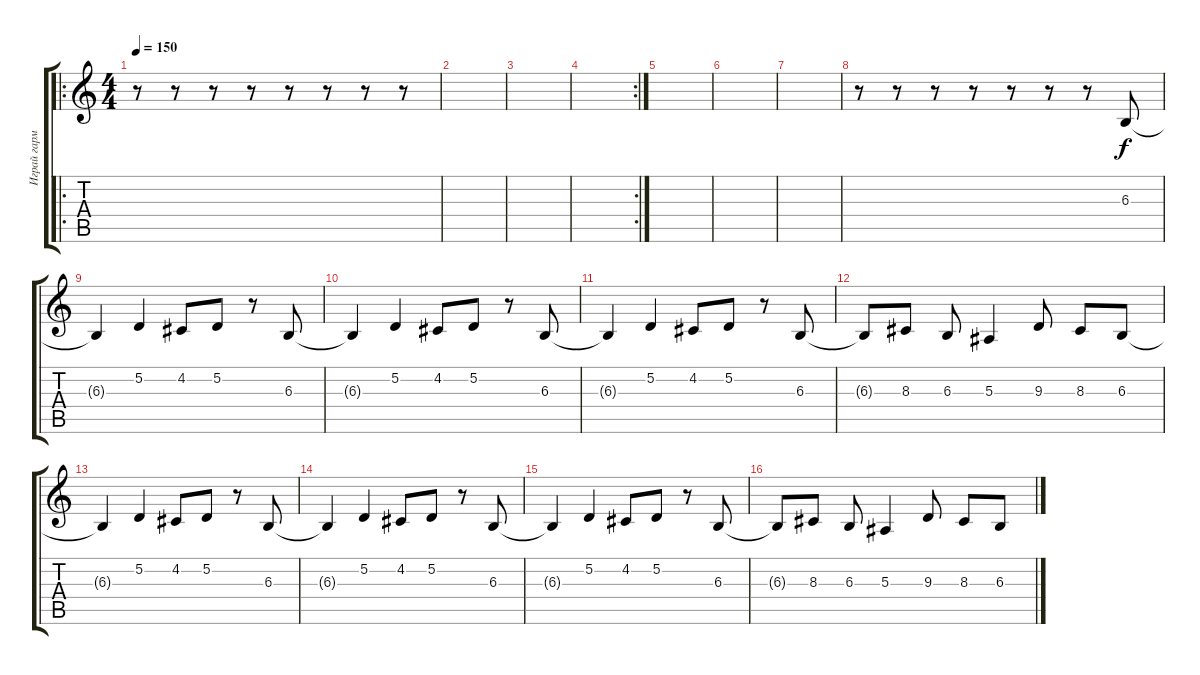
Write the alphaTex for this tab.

\track ("Играй гармонь епт" "Играй гарм") {instrument accordion}
\staff {score tabs}
\tuning (D4 A3 F3 C3 G2 D2) {hide}
\ro
\ts (4 4)
\section ("" "")
\tempo 150
\clef g2
\ks c
r.8{dy f} r.8 r.8 r.8 r.8 r.8 r.8 r.8 |
|
|
\rc 2
|
|
|
|
r.8 r.8 r.8 r.8 r.8 r.8 r.8 6.3.8 |
6.3{t}.4 5.2.4 4.2.8 5.2.8 r.8 6.3.8 |
6.3{t}.4 5.2.4 4.2.8 5.2.8 r.8 6.3.8 |
6.3{t}.4 5.2.4 4.2.8 5.2.8 r.8 6.3.8 |
6.3{t}.8 8.3.8 6.3.8 5.3.4 9.3.8 8.3.8 6.3.8 |
6.3{t}.4 5.2.4 4.2.8 5.2.8 r.8 6.3.8 |
6.3{t}.4 5.2.4 4.2.8 5.2.8 r.8 6.3.8 |
6.3{t}.4 5.2.4 4.2.8 5.2.8 r.8 6.3.8 |
6.3{t}.8 8.3.8 6.3.8 5.3.4 9.3.8 8.3.8 6.3.8
